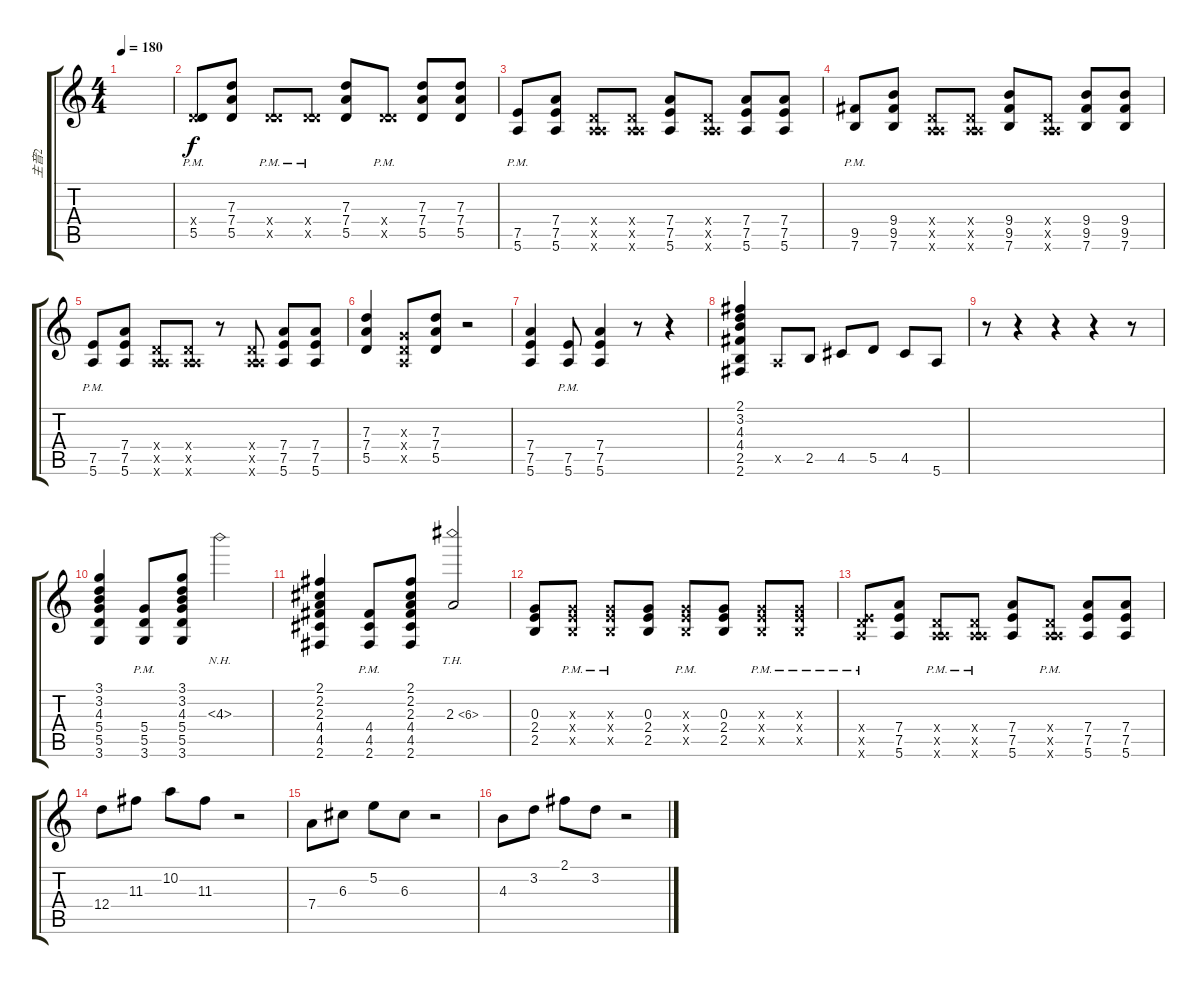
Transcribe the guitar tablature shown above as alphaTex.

\track ("主音2" "主音2") {instrument overdrivenguitar}
\staff {score tabs}
\tuning (E4 B3 G3 D3 A2 E2) {hide}
\ts (4 4)
\tempo 180
\clef g2
\ks c
|
(0.4{x} 5.5{pm}).8 (7.3 7.4 5.5).8 (0.4{x} 5.5{pm x}).8 (0.4{x} 5.5{pm x}).8 (7.3 7.4 5.5).8 (0.4{x} 5.5{pm x}).8 (7.3 7.4 5.5).8 (7.3 7.4 5.5).8 |
(7.5{pm} 5.6{pm}).8 (7.4 7.5 5.6).8 (0.4{x} 0.5{x} 5.6{x}).8 (0.4{x} 0.5{x} 5.6{x}).8 (7.4 7.5 5.6).8 (0.4{x} 0.5{x} 5.6{x}).8 (7.4 7.5 5.6).8 (7.4 7.5 5.6).8 |
(9.5{pm} 7.6{pm}).8 (9.4 9.5 7.6).8 (0.4{x} 0.5{x} 5.6{x}).8 (0.4{x} 0.5{x} 5.6{x}).8 (9.4 9.5 7.6).8 (0.4{x} 0.5{x} 5.6{x}).8 (9.4 9.5 7.6).8 (9.4 9.5 7.6).8 |
(7.5{pm} 5.6{pm}).8 (7.4 7.5 5.6).8 (0.4{x} 0.5{x} 5.6{x}).8 (0.4{x} 0.5{x} 5.6{x}).8 r.8 (0.4{x} 0.5{x} 5.6{x}).8 (7.4 7.5 5.6).8 (7.4 7.5 5.6).8 |
(7.3 7.4 5.5).4 (0.3{x} 0.4{x} 0.5{x}).8 (7.3 7.4 5.5).8 r.2 |
(7.4 7.5 5.6).4 (7.5{pm} 5.6{pm}).8 (7.4 7.5 5.6).4 r.8 r.4 |
(2.1 3.2 4.3 4.4 2.5 2.6).4 0.5{x}.8 2.5.8 4.5.8 5.5.8 4.5.8 5.6.8 |
r.8 r.4 r.4 r.4 r.8 |
(3.1 3.2 4.3 5.4 5.5 3.6).4 (5.4{pm} 5.5{pm} 3.6{pm}).8 (3.1 3.2 4.3 5.4 5.5 3.6).8 4.3{nh}.2 |
(2.1 2.2 2.3 4.4 4.5 2.6).4 (4.4{pm} 4.5{pm} 2.6{pm}).8 (2.1 2.2 2.3 4.4 4.5 2.6).8 2.3{th 4}.2 |
(0.3 2.4 2.5).8 (0.3{x} 2.4{x} 2.5{pm x}).8 (0.3{x} 2.4{x} 2.5{pm x}).8 (0.3 2.4 2.5).8 (0.3{x} 2.4{x} 2.5{pm x}).8 (0.3 2.4 2.5).8 (0.3{x} 2.4{x} 2.5{pm x}).8 (0.3{x} 2.4{x} 2.5{pm x}).8 |
(0.4{x} 7.5{x} 5.6{pm x}).8 (7.4 7.5 5.6).8 (0.4{x} 0.5{x} 5.6{pm x}).8 (0.4{x} 0.5{x} 5.6{pm x}).8 (7.4 7.5 5.6).8 (0.4{x} 0.5{x} 5.6{pm x}).8 (7.4 7.5 5.6).8 (7.4 7.5 5.6).8 |
12.4.8 11.3.8 10.2.8 11.3.8 r.2 |
7.4.8 6.3.8 5.2.8 6.3.8 r.2 |
4.3.8 3.2.8 2.1.8 3.2.8 r.2
